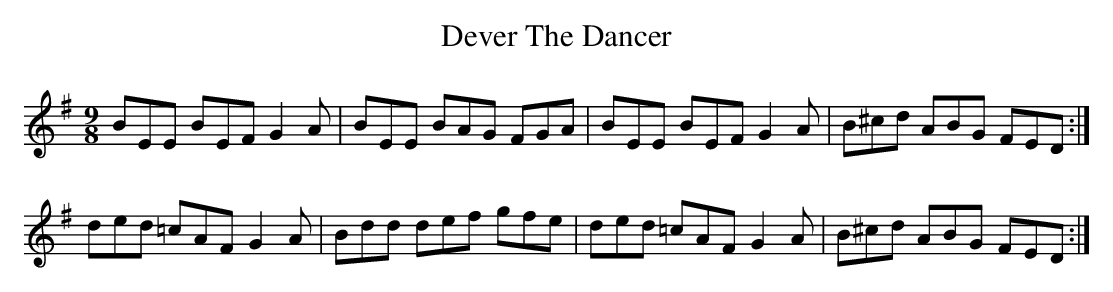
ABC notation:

X:1
T: Dever The Dancer
M: 9/8
L: 1/8
K: Emin
BEE BEF G2A|BEE BAG FGA|BEE BEF G2A|B^cd ABG FED:|
ded =cAF G2A|Bdd def gfe|ded =cAF G2A|B^cd ABG FED:|
